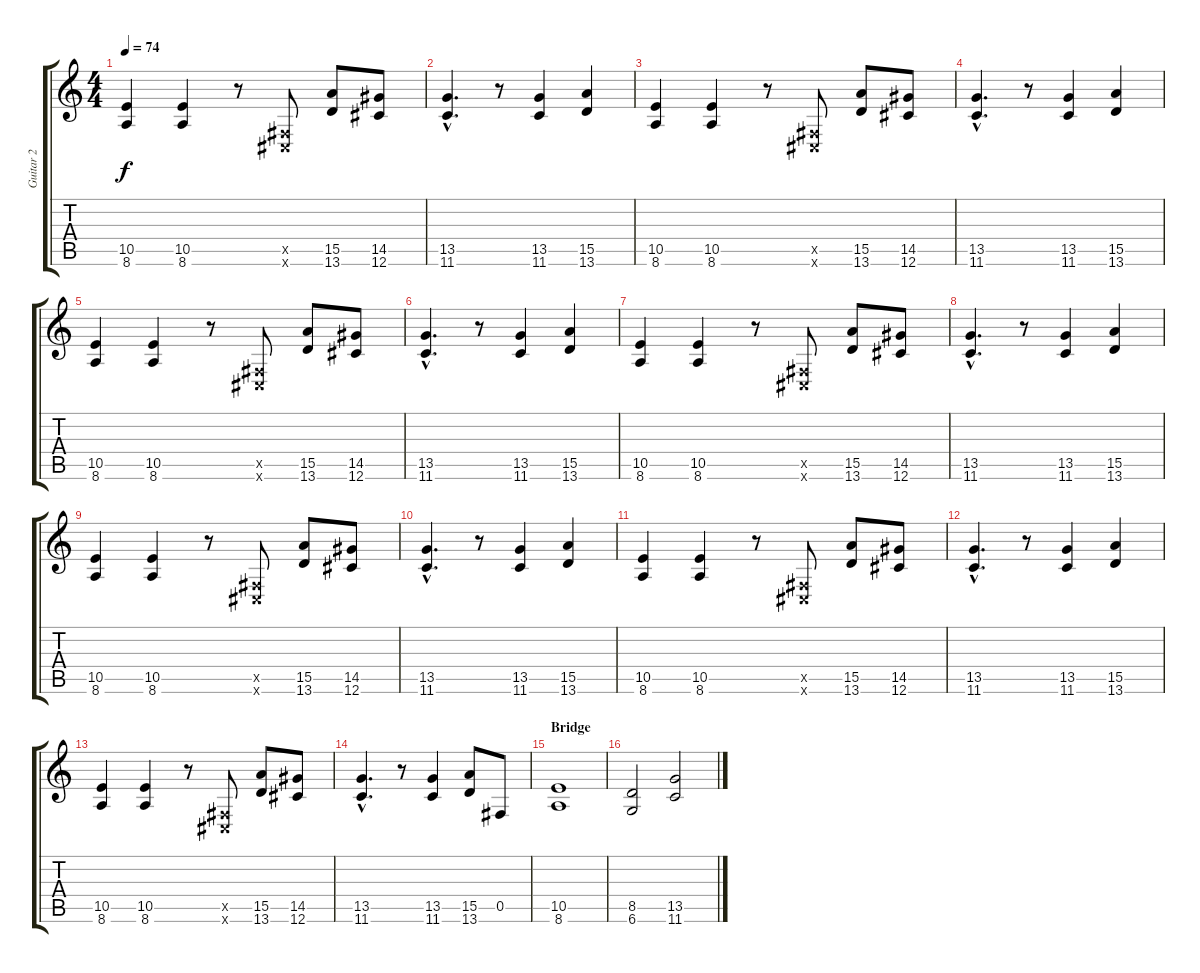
\track ("Guitar 2" "Guitar 2") {instrument distortionguitar}
\staff {score tabs}
\tuning (Db4 Ab3 E3 B2 Gb2 Db2) {hide}
\ts (4 4)
\tempo 74
\clef g2
\ks c
(10.5 8.6).4{dy f} (10.5 8.6).4 r.8 (0.5{x} 0.6{x}).8 (15.5 13.6).8 (14.5 12.6).8 |
(13.5{hac} 11.6{hac}).4{d} r.8 (13.5 11.6).4 (15.5 13.6).4 |
(10.5 8.6).4 (10.5 8.6).4 r.8 (0.5{x} 0.6{x}).8 (15.5 13.6).8 (14.5 12.6).8 |
(13.5{hac} 11.6{hac}).4{d} r.8 (13.5 11.6).4 (15.5 13.6).4 |
(10.5 8.6).4 (10.5 8.6).4 r.8 (0.5{x} 0.6{x}).8 (15.5 13.6).8 (14.5 12.6).8 |
(13.5{hac} 11.6{hac}).4{d} r.8 (13.5 11.6).4 (15.5 13.6).4 |
(10.5 8.6).4 (10.5 8.6).4 r.8 (0.5{x} 0.6{x}).8 (15.5 13.6).8 (14.5 12.6).8 |
(13.5{hac} 11.6{hac}).4{d} r.8 (13.5 11.6).4 (15.5 13.6).4 |
(10.5 8.6).4 (10.5 8.6).4 r.8 (0.5{x} 0.6{x}).8 (15.5 13.6).8 (14.5 12.6).8 |
(13.5{hac} 11.6{hac}).4{d} r.8 (13.5 11.6).4 (15.5 13.6).4 |
(10.5 8.6).4 (10.5 8.6).4 r.8 (0.5{x} 0.6{x}).8 (15.5 13.6).8 (14.5 12.6).8 |
(13.5{hac} 11.6{hac}).4{d} r.8 (13.5 11.6).4 (15.5 13.6).4 |
(10.5 8.6).4 (10.5 8.6).4 r.8 (0.5{x} 0.6{x}).8 (15.5 13.6).8 (14.5 12.6).8 |
(13.5{hac} 11.6{hac}).4{d} r.8 (13.5 11.6).4 (15.5 13.6).8 0.5.8 |
\section ("" "Bridge")
(10.5 8.6).1 |
(8.5 6.6).2 (13.5 11.6).2
